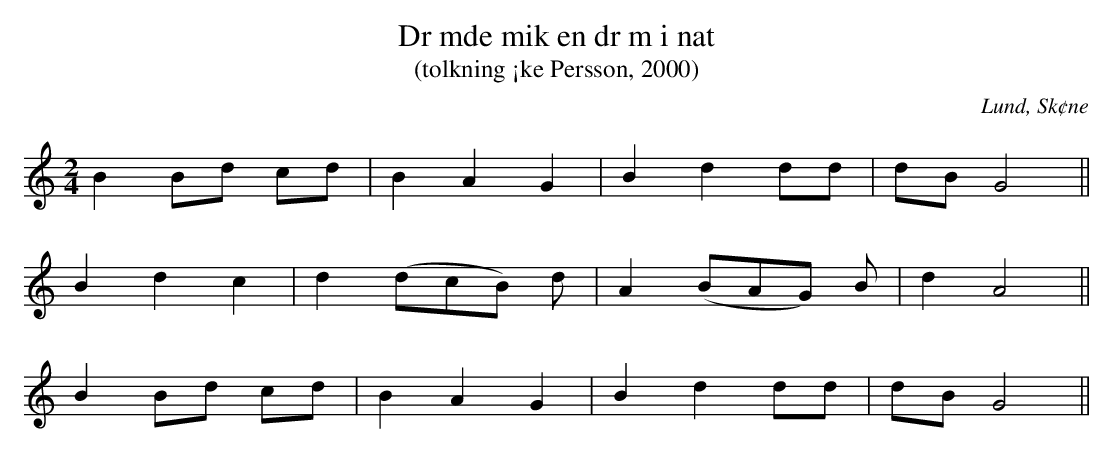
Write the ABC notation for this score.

X:1
T:Dr mde mik en dr m i nat
T:(tolkning ¡ke Persson, 2000)
O:Lund, Sk¢ne
M:2/4
L:1/8
K:C
B2 Bd cd | B2 A2 G2 | B2 d2 dd | dB G4 ||
B2 d2 c2 | d2 (dcB) d | A2 (BAG) B | d2 A4 ||
B2 Bd cd | B2 A2 G2 | B2 d2 dd | dB G4 ||
